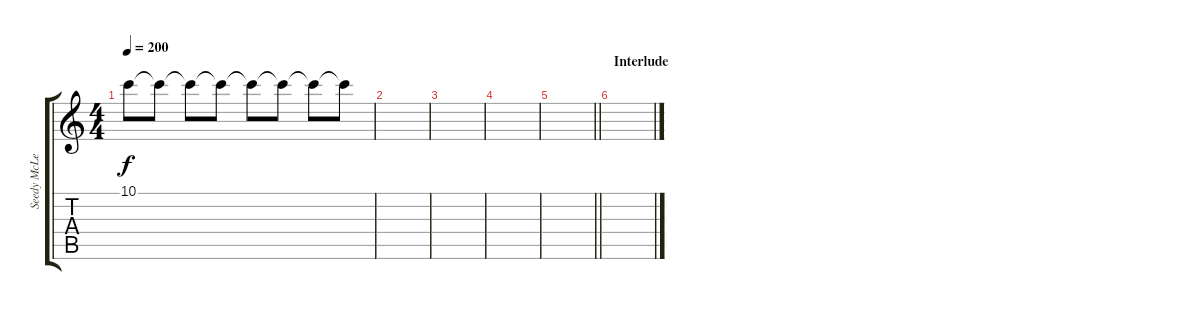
\track ("Seedy McLeady" "Seedy McLe") {instrument distortionguitar}
\staff {score tabs}
\tuning (D4 A3 F3 C3 G2 C2) {hide}
\ts (4 4)
\tempo 200
\clef g2
\ks c
10.1{t}.8{dy f} 10.1{t}.8 10.1{t}.8 10.1{t}.8 10.1{t}.8 10.1{t}.8 10.1{t}.8 10.1{t}.8 |
|
|
|
\barLineRight lightlight
|
\section ("" "Interlude")
